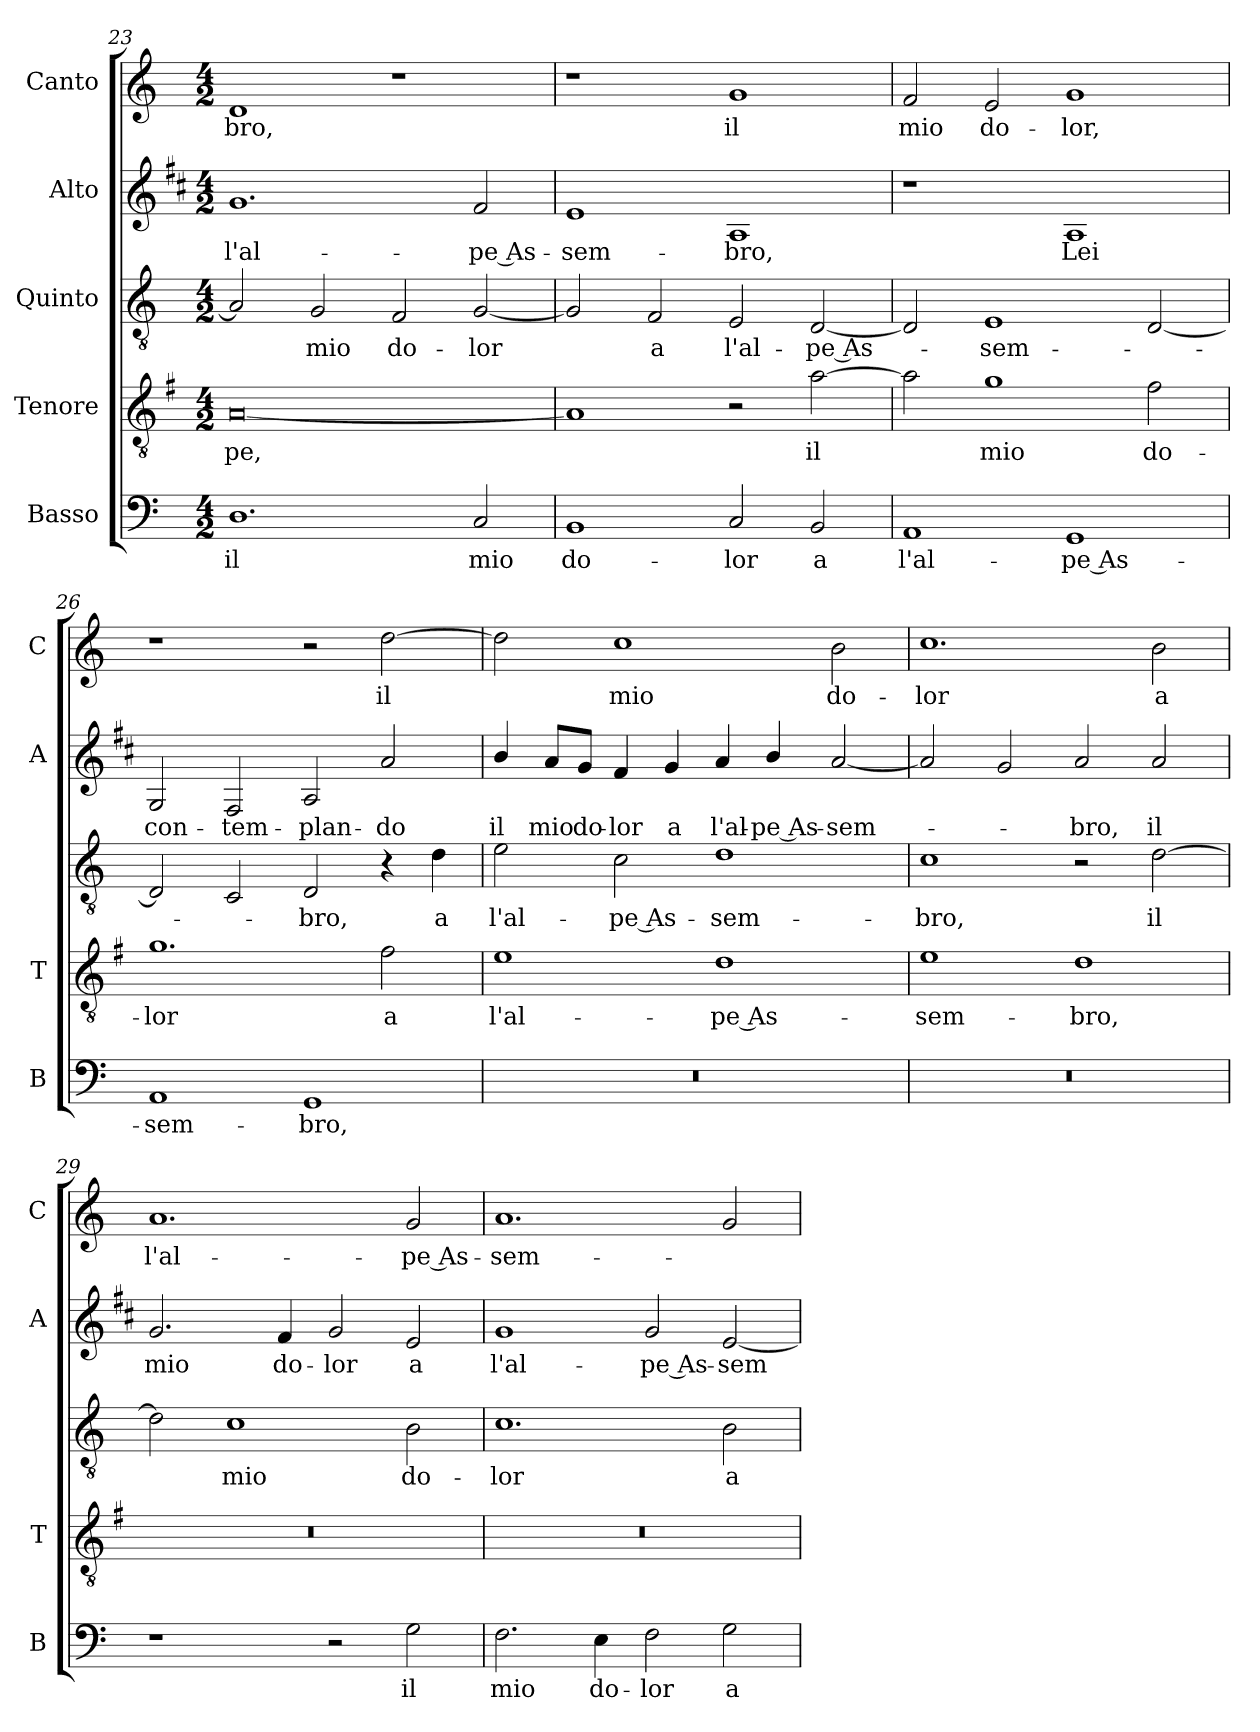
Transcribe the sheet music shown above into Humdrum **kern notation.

**kern	**text	**kern	**text	**kern	**text	**kern	**text	**kern	**text
*part5	*part5	*part4	*part4	*part3	*part3	*part2	*part2	*part1	*part1
*staff5	*staff5	*staff4	*staff4	*staff3	*staff3	*staff2	*staff2	*staff1	*staff1
*I"Basso	*	*I"Tenore	*	*I"Quinto	*	*I"Alto	*	*I"Canto	*
*I'B	*	*I'T	*	*	*	*I'A	*	*I'C	*
*clefF4	*	*clefGv2	*	*clefGv2	*	*clefG2	*	*clefG2	*
*	*	*ITrd4c7	*	*	*	*ITrd1c2	*	*	*
*k[]	*	*k[]	*	*k[]	*	*k[]	*	*k[]	*
*C:	*	*C:	*	*C:	*	*C:	*	*C:	*
*M4/2	*	*M4/2	*	*M4/2	*	*M4/2	*	*M4/2	*
=23	=23	=23	=23	=23	=23	=23	=23	=23	=23
!	!LO:LY:b	!	!LO:LY:b	!	!	!	!LO:LY:b	!	!LO:LY:b
1.D	il	[0D	-pe,	2A/]	.	1.f	l'al-	1d	-bro,
!	!	!	!	!	!LO:LY:b	!	!	!	!
.	.	.	.	2G/	mio	.	.	.	.
!	!	!	!	!	!LO:LY:b	!	!	!	!
.	.	.	.	2F/	do-	.	.	1r	.
!	!LO:LY:b	!	!	!	!LO:LY:b	!	!LO:LY:b	!	!
2C/	mio	.	.	[2G/	-lor	2e/	-pe As-	.	.
=24	=24	=24	=24	=24	=24	=24	=24	=24	=24
!	!LO:LY:b	!	!	!	!	!	!LO:LY:b	!	!
1BB	do-	1D]	.	2G/]	.	1d	-sem-	1r	.
!	!	!	!	!	!LO:LY:b	!	!	!	!
.	.	.	.	2F/	a	.	.	.	.
!	!LO:LY:b	!	!	!	!LO:LY:b	!	!LO:LY:b	!	!LO:LY:b
2C/	-lor	2r	.	2E/	l'al-	1G	-bro,	1g	il
!	!LO:LY:b	!	!LO:LY:b	!	!LO:LY:b	!	!	!	!
2BB/	a	[2d\	il	[2D/	-pe As-	.	.	.	.
=25	=25	=25	=25	=25	=25	=25	=25	=25	=25
!	!LO:LY:b	!	!	!	!	!	!	!	!LO:LY:b
1AA	l'al-	2d\]	.	2D/]	.	1r	.	2f/	mio
!	!	!	!LO:LY:b	!	!LO:LY:b	!	!	!	!LO:LY:b
.	.	1c	mio	1E	-sem-	.	.	2e/	do-
!	!LO:LY:b	!	!	!	!	!	!LO:LY:b	!	!LO:LY:b
1GG	-pe As-	.	.	.	.	1G	Lei	1g	-lor,
!	!	!	!LO:LY:b	!	!	!	!	!	!
.	.	2B\	do-	[2D/	.	.	.	.	.
=26	=26	=26	=26	=26	=26	=26	=26	=26	=26
!	!LO:LY:b	!	!LO:LY:b	!	!	!	!LO:LY:b	!	!
1AA	-sem-	1.c	-lor	2D/]	.	2F/	con-	1r	.
!	!	!	!	!	!	!	!LO:LY:b	!	!
.	.	.	.	2C/	.	2E/	-tem-	.	.
!	!LO:LY:b	!	!	!	!LO:LY:b	!	!LO:LY:b	!	!
1GG	-bro,	.	.	2D/	-bro,	2G/	-plan-	2r	.
!	!	!	!LO:LY:b	!	!	!	!LO:LY:b	!	!LO:LY:b
.	.	2B\	a	4r	.	2g/	-do	[2dd\	il
!	!	!	!	!	!LO:LY:b	!	!	!	!
.	.	.	.	4d\	a	.	.	.	.
!!LO:PB:g=z
=27	=27	=27	=27	=27	=27	=27	=27	=27	=27
!	!	!	!LO:LY:b	!	!LO:LY:b	!	!LO:LY:b	!	!
0r	.	1A	l'al-	2e\	l'al-	4a/	il	2dd\]	.
!	!	!	!	!	!	!	!LO:LY:b	!	!
.	.	.	.	.	.	8g/L	mio	.	.
!	!	!	!	!	!	!	!LO:LY:b	!	!
.	.	.	.	.	.	8f/J	do-	.	.
!	!	!	!	!	!LO:LY:b	!	!LO:LY:b	!	!LO:LY:b
.	.	.	.	2c\	-pe As-	4e/	-lor	1cc	mio
!	!	!	!	!	!	!	!LO:LY:b	!	!
.	.	.	.	.	.	4f/	a	.	.
!	!	!	!LO:LY:b	!	!LO:LY:b	!	!LO:LY:b	!	!
.	.	1G	-pe As-	1d	-sem-	4g/	l'al-	.	.
!	!	!	!	!	!	!	!LO:LY:b	!	!
.	.	.	.	.	.	4a/	-pe As-	.	.
!	!	!	!	!	!	!	!LO:LY:b	!	!LO:LY:b
.	.	.	.	.	.	[2g/	-sem-	2b\	do-
=28	=28	=28	=28	=28	=28	=28	=28	=28	=28
!	!	!	!LO:LY:b	!	!LO:LY:b	!	!	!	!LO:LY:b
0r	.	1A	-sem-	1c	-bro,	2g/]	.	1.cc	-lor
.	.	.	.	.	.	2f/	.	.	.
!	!	!	!LO:LY:b	!	!	!	!LO:LY:b	!	!
.	.	1G	-bro,	2r	.	2g/	-bro,	.	.
!	!	!	!	!	!LO:LY:b	!	!LO:LY:b	!	!LO:LY:b
.	.	.	.	[2d\	il	2g/	il	2b\	a
=29	=29	=29	=29	=29	=29	=29	=29	=29	=29
!	!	!	!	!	!	!	!LO:LY:b	!	!LO:LY:b
1r	.	0r	.	2d\]	.	2.f/	mio	1.a	l'al-
!	!	!	!	!	!LO:LY:b	!	!	!	!
.	.	.	.	1c	mio	.	.	.	.
!	!	!	!	!	!	!	!LO:LY:b	!	!
.	.	.	.	.	.	4e/	do-	.	.
!	!	!	!	!	!	!	!LO:LY:b	!	!
2r	.	.	.	.	.	2f/	-lor	.	.
!	!LO:LY:b	!	!	!	!LO:LY:b	!	!LO:LY:b	!	!LO:LY:b
2G\	il	.	.	2B\	do-	2d/	a	2g/	-pe As-
=30	=30	=30	=30	=30	=30	=30	=30	=30	=30
!	!LO:LY:b	!	!	!	!LO:LY:b	!	!LO:LY:b	!	!LO:LY:b
2.F\	mio	0r	.	1.c	-lor	1f	l'al-	1.a	-sem-
!	!LO:LY:b	!	!	!	!	!	!	!	!
4E\	do-	.	.	.	.	.	.	.	.
!	!LO:LY:b	!	!	!	!	!	!LO:LY:b	!	!
2F\	-lor	.	.	.	.	2f/	-pe As-	.	.
!	!LO:LY:b	!	!	!	!LO:LY:b	!	!LO:LY:b	!	!
2G\	a	.	.	2B\	a	[2d/	-sem-	2g/	.
=	=	=	=	=	=	=	=	=	=
*-	*-	*-	*-	*-	*-	*-	*-	*-	*-
